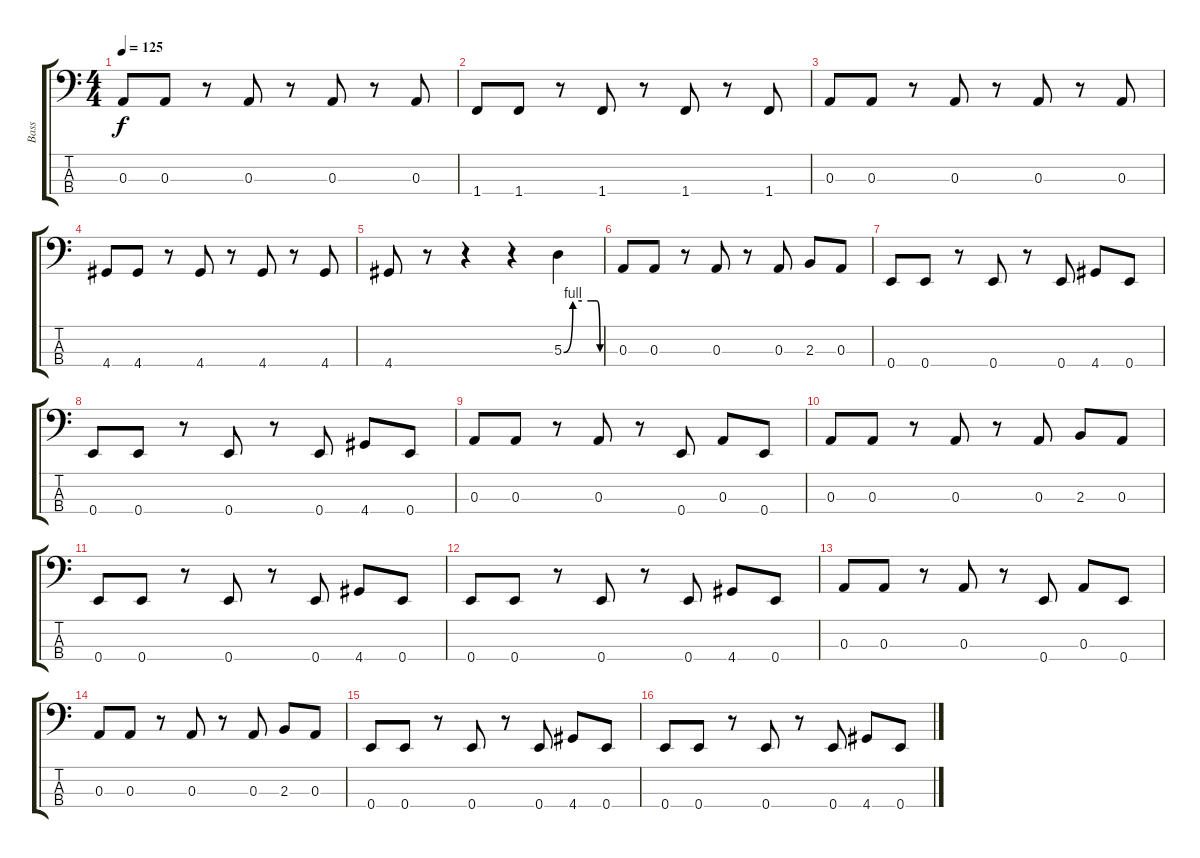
\track ("Bass" "Bass") {instrument electricbasspick}
\staff {score tabs}
\tuning (G2 D2 A1 E1) {hide}
\ts (4 4)
\tempo 125
\clef f4
\ks c
0.3.8{dy f} 0.3.8 r.8 0.3.8 r.8 0.3.8 r.8 0.3.8 |
1.4.8 1.4.8 r.8 1.4.8 r.8 1.4.8 r.8 1.4.8 |
0.3.8 0.3.8 r.8 0.3.8 r.8 0.3.8 r.8 0.3.8 |
4.4.8 4.4.8 r.8 4.4.8 r.8 4.4.8 r.8 4.4.8 |
4.4.8 r.8 r.4 r.4 5.3{be (custom 0 0 15 4 30 4 45 4 55 4 60 0)}.4 |
0.3.8 0.3.8 r.8 0.3.8 r.8 0.3.8 2.3.8 0.3.8 |
0.4.8 0.4.8 r.8 0.4.8 r.8 0.4.8 4.4.8 0.4.8 |
0.4.8 0.4.8 r.8 0.4.8 r.8 0.4.8 4.4.8 0.4.8 |
0.3.8 0.3.8 r.8 0.3.8 r.8 0.4.8 0.3.8 0.4.8 |
0.3.8 0.3.8 r.8 0.3.8 r.8 0.3.8 2.3.8 0.3.8 |
0.4.8 0.4.8 r.8 0.4.8 r.8 0.4.8 4.4.8 0.4.8 |
0.4.8 0.4.8 r.8 0.4.8 r.8 0.4.8 4.4.8 0.4.8 |
0.3.8 0.3.8 r.8 0.3.8 r.8 0.4.8 0.3.8 0.4.8 |
0.3.8 0.3.8 r.8 0.3.8 r.8 0.3.8 2.3.8 0.3.8 |
0.4.8 0.4.8 r.8 0.4.8 r.8 0.4.8 4.4.8 0.4.8 |
0.4.8 0.4.8 r.8 0.4.8 r.8 0.4.8 4.4.8 0.4.8
